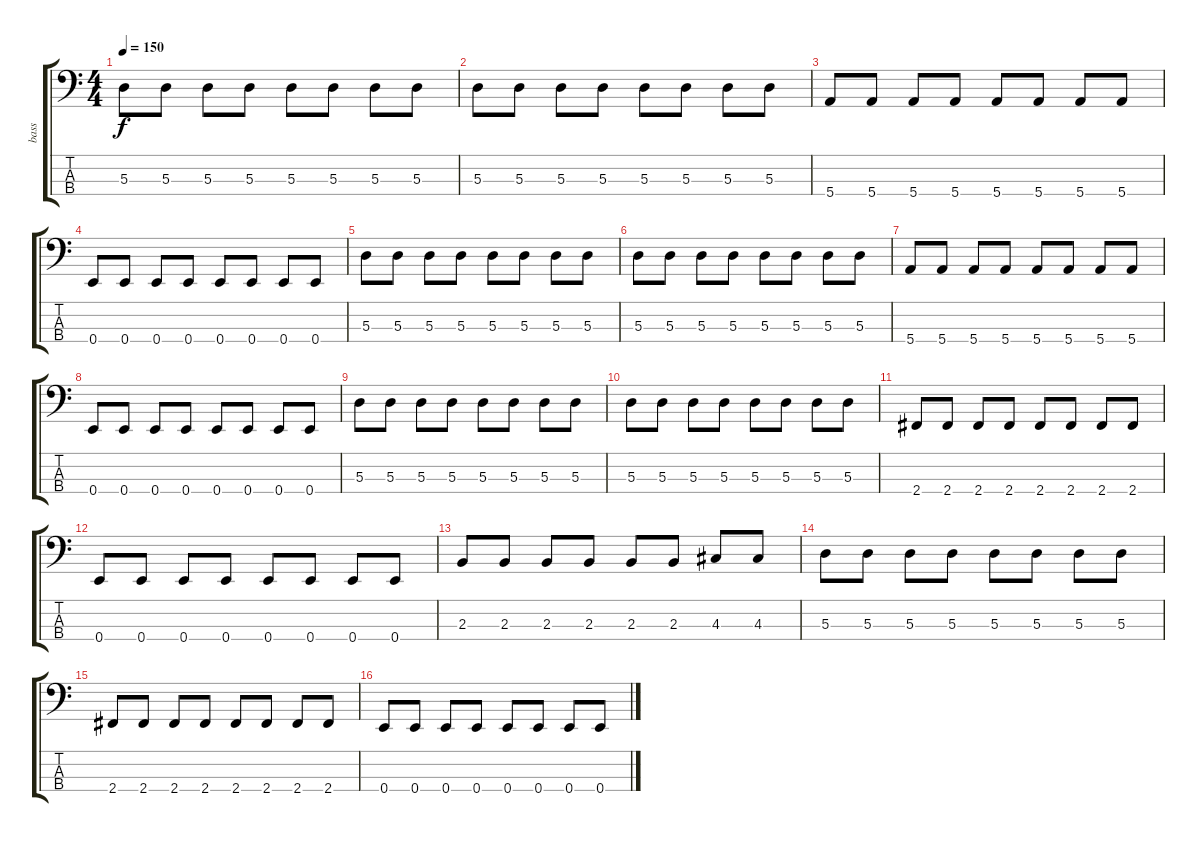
\track ("bass" "bass") {instrument acousticbass}
\staff {score tabs}
\tuning (G2 D2 A1 E1) {hide}
\ts (4 4)
\tempo 150
\clef f4
\ks c
5.3.8{dy f} 5.3.8 5.3.8 5.3.8 5.3.8 5.3.8 5.3.8 5.3.8 |
5.3.8 5.3.8 5.3.8 5.3.8 5.3.8 5.3.8 5.3.8 5.3.8 |
5.4.8 5.4.8 5.4.8 5.4.8 5.4.8 5.4.8 5.4.8 5.4.8 |
0.4.8 0.4.8 0.4.8 0.4.8 0.4.8 0.4.8 0.4.8 0.4.8 |
5.3.8 5.3.8 5.3.8 5.3.8 5.3.8 5.3.8 5.3.8 5.3.8 |
5.3.8 5.3.8 5.3.8 5.3.8 5.3.8 5.3.8 5.3.8 5.3.8 |
5.4.8 5.4.8 5.4.8 5.4.8 5.4.8 5.4.8 5.4.8 5.4.8 |
0.4.8 0.4.8 0.4.8 0.4.8 0.4.8 0.4.8 0.4.8 0.4.8 |
5.3.8 5.3.8 5.3.8 5.3.8 5.3.8 5.3.8 5.3.8 5.3.8 |
5.3.8 5.3.8 5.3.8 5.3.8 5.3.8 5.3.8 5.3.8 5.3.8 |
2.4.8 2.4.8 2.4.8 2.4.8 2.4.8 2.4.8 2.4.8 2.4.8 |
0.4.8 0.4.8 0.4.8 0.4.8 0.4.8 0.4.8 0.4.8 0.4.8 |
2.3.8 2.3.8 2.3.8 2.3.8 2.3.8 2.3.8 4.3.8 4.3.8 |
5.3.8 5.3.8 5.3.8 5.3.8 5.3.8 5.3.8 5.3.8 5.3.8 |
2.4.8 2.4.8 2.4.8 2.4.8 2.4.8 2.4.8 2.4.8 2.4.8 |
0.4.8 0.4.8 0.4.8 0.4.8 0.4.8 0.4.8 0.4.8 0.4.8
